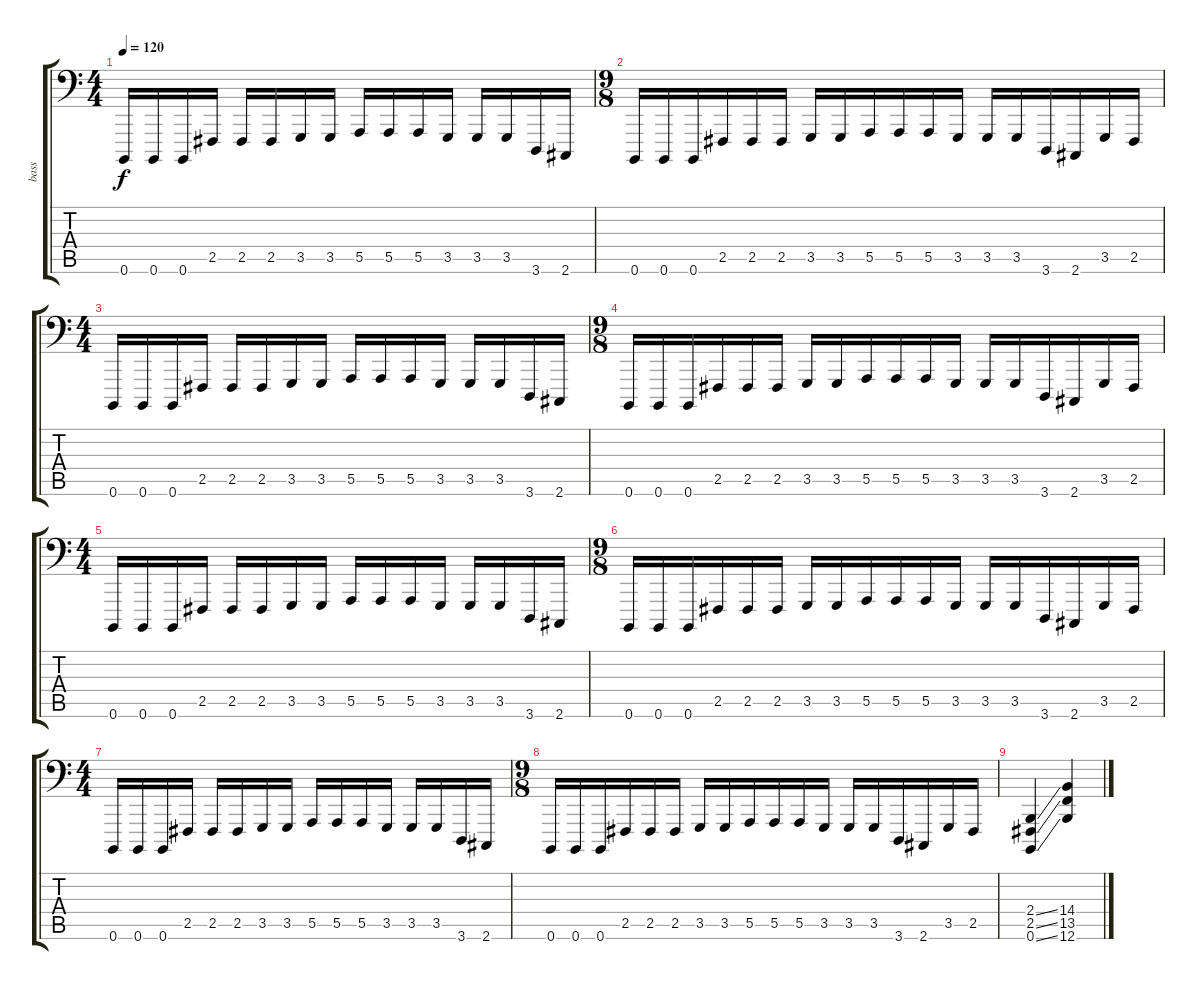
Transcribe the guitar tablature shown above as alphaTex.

\track ("bass" "bass") {instrument brightacousticpiano}
\staff {score tabs}
\tuning (C3 G2 D2 A1 E1 B0) {hide}
\ts (4 4)
\tempo 120
\clef f4
\ks c
0.6.16{dy f} 0.6.16 0.6.16 2.5.16 2.5.16 2.5.16 3.5.16 3.5.16 5.5.16 5.5.16 5.5.16 3.5.16 3.5.16 3.5.16 3.6.16 2.6.16 |
\ts (9 8)
0.6.16 0.6.16 0.6.16 2.5.16 2.5.16 2.5.16 3.5.16 3.5.16 5.5.16 5.5.16 5.5.16 3.5.16 3.5.16 3.5.16 3.6.16 2.6.16 3.5.16 2.5.16 |
\ts (4 4)
0.6.16 0.6.16 0.6.16 2.5.16 2.5.16 2.5.16 3.5.16 3.5.16 5.5.16 5.5.16 5.5.16 3.5.16 3.5.16 3.5.16 3.6.16 2.6.16 |
\ts (9 8)
0.6.16 0.6.16 0.6.16 2.5.16 2.5.16 2.5.16 3.5.16 3.5.16 5.5.16 5.5.16 5.5.16 3.5.16 3.5.16 3.5.16 3.6.16 2.6.16 3.5.16 2.5.16 |
\ts (4 4)
0.6.16 0.6.16 0.6.16 2.5.16 2.5.16 2.5.16 3.5.16 3.5.16 5.5.16 5.5.16 5.5.16 3.5.16 3.5.16 3.5.16 3.6.16 2.6.16 |
\ts (9 8)
0.6.16 0.6.16 0.6.16 2.5.16 2.5.16 2.5.16 3.5.16 3.5.16 5.5.16 5.5.16 5.5.16 3.5.16 3.5.16 3.5.16 3.6.16 2.6.16 3.5.16 2.5.16 |
\ts (4 4)
0.6.16 0.6.16 0.6.16 2.5.16 2.5.16 2.5.16 3.5.16 3.5.16 5.5.16 5.5.16 5.5.16 3.5.16 3.5.16 3.5.16 3.6.16 2.6.16 |
\ts (9 8)
0.6.16 0.6.16 0.6.16 2.5.16 2.5.16 2.5.16 3.5.16 3.5.16 5.5.16 5.5.16 5.5.16 3.5.16 3.5.16 3.5.16 3.6.16 2.6.16 3.5.16 2.5.16 |
(2.4{ss} 2.5{ss} 0.6{ss}).4 (14.4 13.5 12.6).4
